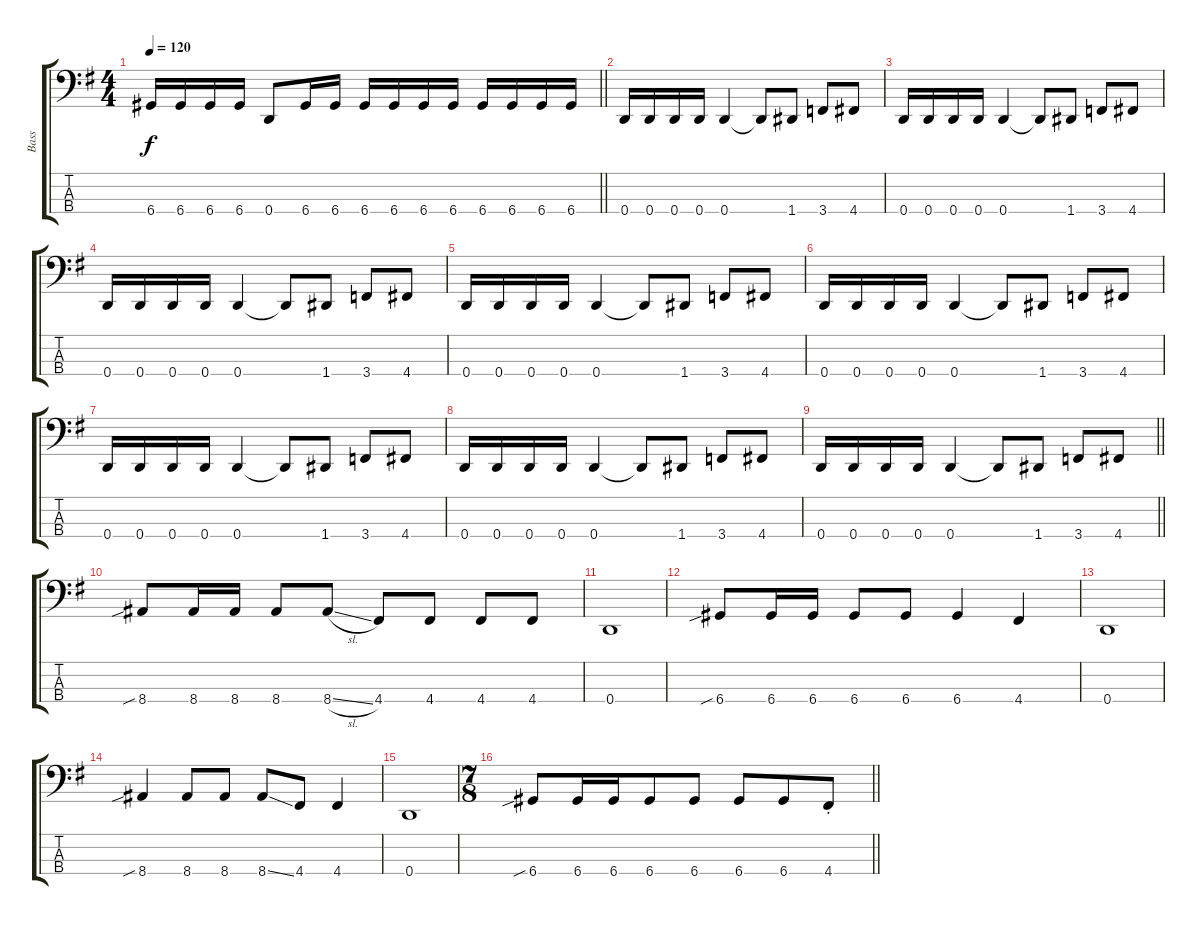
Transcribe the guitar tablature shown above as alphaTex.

\track ("Bass" "Bass") {instrument electricbasspick}
\staff {score tabs}
\tuning (F2 C2 G1 D1) {hide}
\ts (4 4)
\tempo 120
\clef f4
\barLineRight lightlight
\ks eminor
6.4.16{dy f} 6.4.16 6.4.16 6.4.16 0.4.8 6.4.16 6.4.16 6.4.16 6.4.16 6.4.16 6.4.16 6.4.16 6.4.16 6.4.16 6.4.16 |
0.4.16 0.4.16 0.4.16 0.4.16 0.4.4 0.4{t}.8 1.4.8 3.4.8 4.4.8 |
0.4.16 0.4.16 0.4.16 0.4.16 0.4.4 0.4{t}.8 1.4.8 3.4.8 4.4.8 |
0.4.16 0.4.16 0.4.16 0.4.16 0.4.4 0.4{t}.8 1.4.8 3.4.8 4.4.8 |
0.4.16 0.4.16 0.4.16 0.4.16 0.4.4 0.4{t}.8 1.4.8 3.4.8 4.4.8 |
0.4.16 0.4.16 0.4.16 0.4.16 0.4.4 0.4{t}.8 1.4.8 3.4.8 4.4.8 |
0.4.16 0.4.16 0.4.16 0.4.16 0.4.4 0.4{t}.8 1.4.8 3.4.8 4.4.8 |
0.4.16 0.4.16 0.4.16 0.4.16 0.4.4 0.4{t}.8 1.4.8 3.4.8 4.4.8 |
\barLineRight lightlight
0.4.16 0.4.16 0.4.16 0.4.16 0.4.4 0.4{t}.8 1.4.8 3.4.8 4.4.8 |
8.4{sib}.8 8.4.16 8.4.16 8.4.8 8.4{sl}.8 4.4.8 4.4.8 4.4.8 4.4.8 |
0.4.1 |
6.4{sib}.8 6.4.16 6.4.16 6.4.8 6.4.8 6.4.4 4.4.4 |
0.4.1 |
8.4{sib}.4 8.4.8 8.4.8 8.4{ss}.8 4.4.8 4.4.4 |
0.4.1 |
\ts (7 8)
\barLineRight lightlight
6.4{sib}.8 6.4.16 6.4.16 6.4.8 6.4.8 6.4.8 6.4.8 4.4{st}.8
